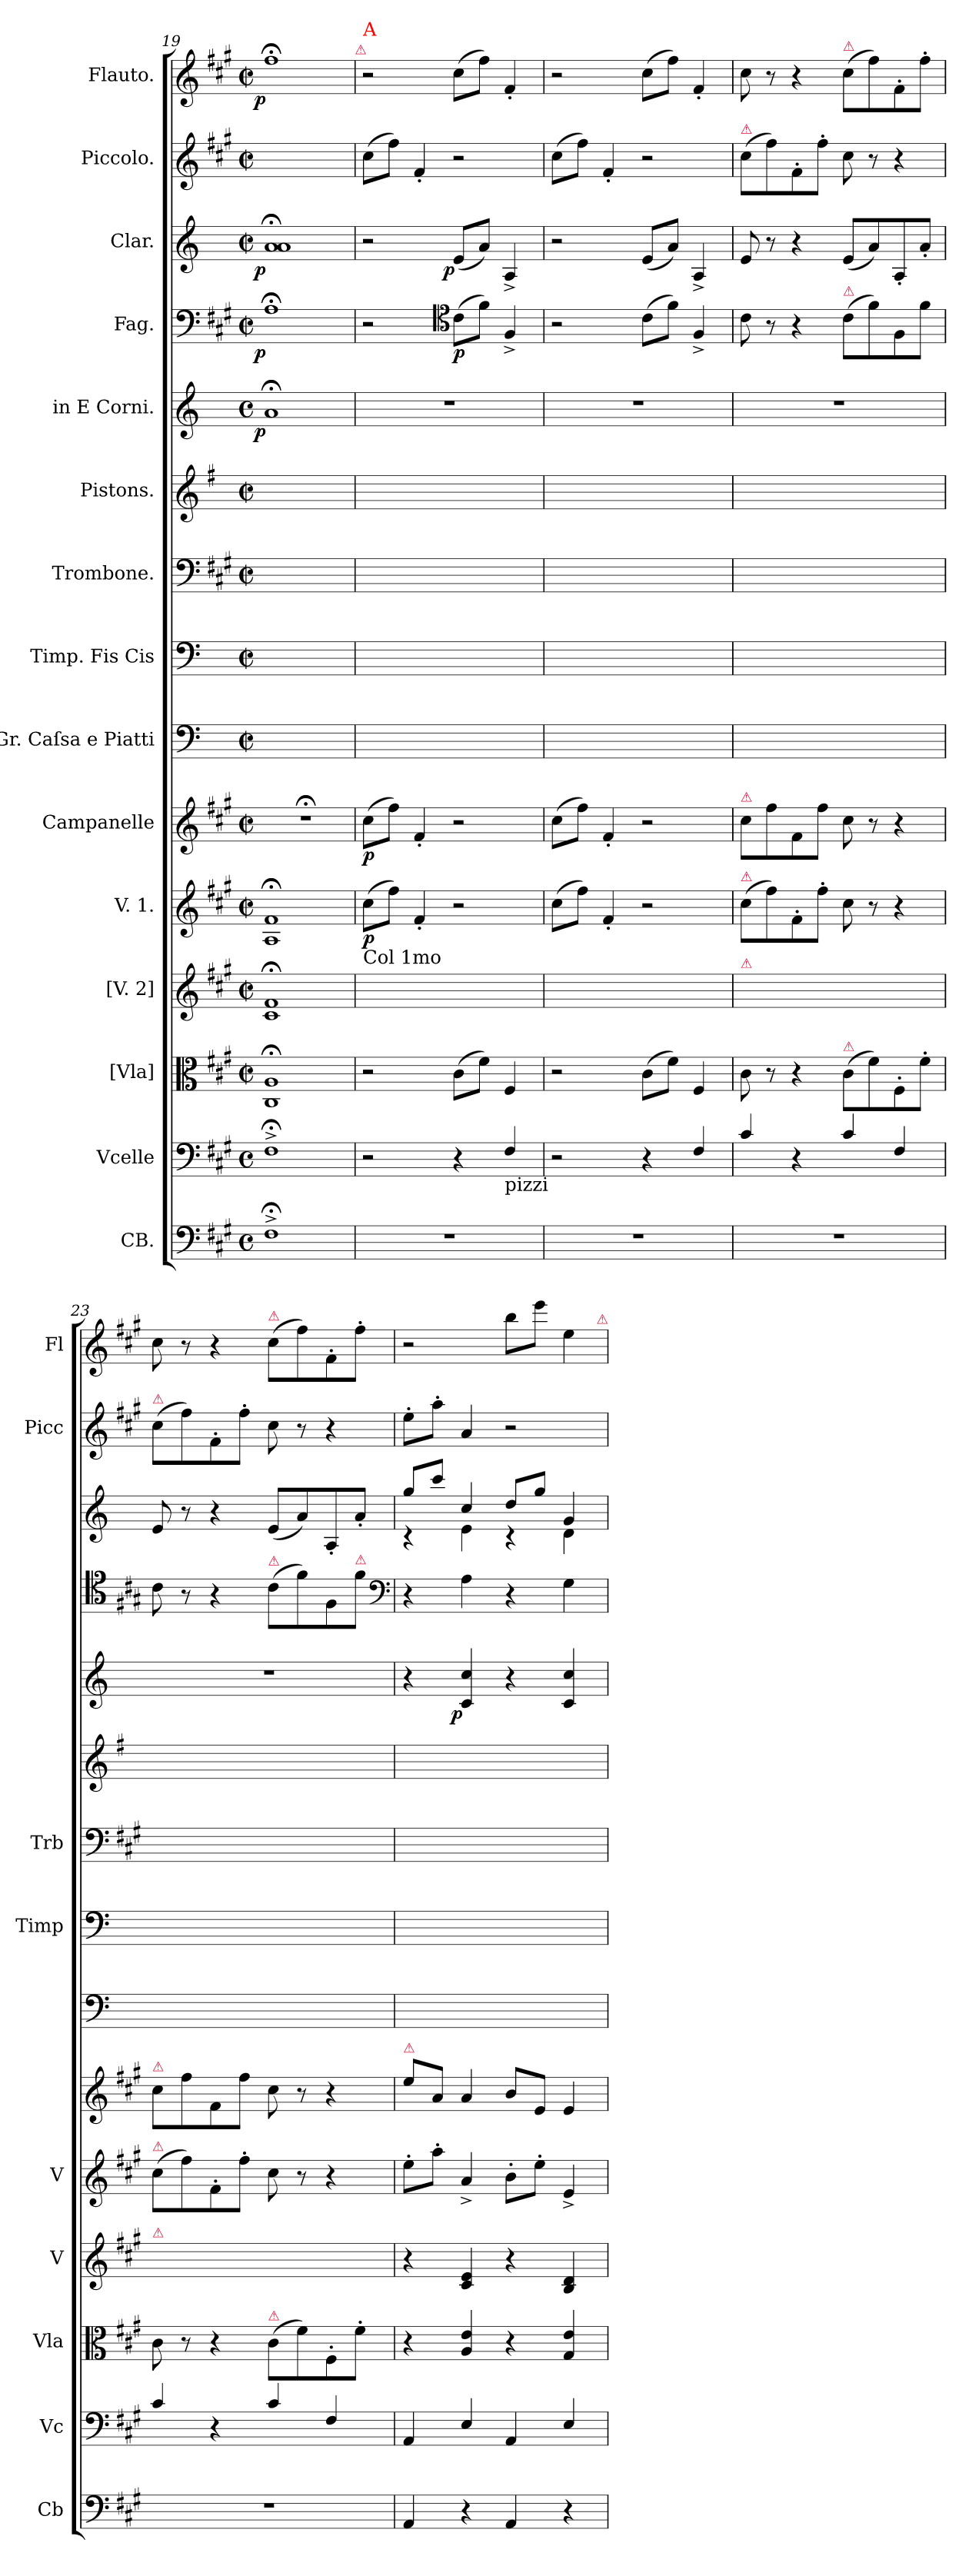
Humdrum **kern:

**kern	**kern	**kern	**kern	**kern	**dynam	**kern	**dynam	**kern	**kern	**kern	**kern	**kern	**dynam	**kern	**dynam	**kern	**dynam	**kern	**kern	**dynam
*part15	*part14	*part13	*part12	*part11	*part11	*part10	*part10	*part9	*part8	*part7	*part6	*part5	*part5	*part4	*part4	*part3	*part3	*part2	*part1	*part1
*staff15	*staff14	*staff13	*staff12	*staff11	*staff11	*staff10	*staff10	*staff9	*staff8	*staff7	*staff6	*staff5	*staff5	*staff4	*staff4	*staff3	*staff3	*staff2	*staff1	*staff1
*I"CB.	*I"Vcelle	*I"[Vla]	*I"[V. 2]	*I"V. 1.	*	*I"Campanelle	*	*I"Gr. Caſsa e Piatti	*I"Timp. Fis Cis	*I"Trombone.	*I"Pistons.	*I"in E Corni.	*	*I"Fag.	*	*I"Clar.	*	*I"Piccolo.	*I"Flauto.	*
*I'Cb	*I'Vc	*I'Vla	*I'V	*I'V	*	*	*	*	*I'Timp	*I'Trb	*	*	*	*	*	*	*	*I'Picc	*I'Fl	*
*clefF4	*clefF4	*clefC3	*clefG2	*clefG2	*	*clefG2	*	*clefF4	*clefF4	*clefF4	*clefG2	*clefG2	*	*clefF4	*	*clefG2	*	*clefG2	*clefG2	*
*	*	*	*	*	*	*	*	*	*	*	*ITrd-1c-2	*ITrd5c8	*	*	*	*ITrd2c3	*	*	*	*
*k[f#c#g#]	*k[f#c#g#]	*k[f#c#g#]	*k[f#c#g#]	*k[f#c#g#]	*	*k[f#c#g#]	*	*k[]	*k[]	*k[f#c#g#]	*k[f#c#g#]	*k[f#c#g#d#]	*	*k[f#c#g#]	*	*k[f#c#g#]	*	*k[f#c#g#]	*k[f#c#g#]	*
*M2/2	*M2/2	*M2/2	*M2/2	*M2/2	*	*M2/2	*	*M2/2	*M2/2	*M2/2	*M2/2	*M2/2	*	*M2/2	*	*M2/2	*	*M2/2	*M2/2	*
*met(c)	*met(c)	*met(c|)	*met(c|)	*met(c|)	*	*met(c|)	*	*met(c|)	*met(c|)	*met(c|)	*met(c|)	*met(c)	*	*met(c|)	*	*met(c|)	*	*met(c|)	*met(c|)	*
=19	=19	=19	=19	=19	=19	=19	=19	=19	=19	=19	=19	=19	=19	=19	=19	=19	=19	=19	=19	=19
!	!	!	!	!	!	!	!	!	!	!	!	!	!LO:DY:rj	!	!LO:DY:rj	!	!LO:DY:rj	!	!	!LO:DY:rj
1F#;<^<	1F#;<^<	1C#;< 1A;<	1c#;< 1f#;<	1A;< 1f#;<	.	1r;<	.	1ryy	1ryy	1ryy	1ryy	1c#;<	p	1A;<	p	1f#;< 1f#;<	p	1ryy	1ff#;<	p
!	!	!	!	!	!	!	!	!	!	!	!	!	!	!	!	!	!	!	!LO:TX:a:color=crimson:t=⚠	!
=20	=20	=20	=20	=20	=20	=20	=20	=20	=20	=20	=20	=20	=20	=20	=20	=20	=20	=20	=20	=20
!	!	!	!	!	!	!	!	!	!	!	!	!	!	!	!	!	!	!	!LO:TX:a:color=red:t=A	!
!	!	!	!LO:TX:a:t=Col 1mo	!	!	!	!	!	!	!	!	!	!	!	!	!	!	!	!	!
1r	2r	2r	(8cc#\Lyy	(8cc#\L	p	(8cc#\L	p	1ryy	1ryy	1ryy	1ryy	1r	.	2r	.	2r	.	(8cc#\L	2r	.
.	.	.	8ff#\Jyy)	8ff#\J)	.	8ff#\J)	.	.	.	.	.	.	.	.	.	.	.	8ff#\J)	.	.
.	.	.	4f#'/yy	4f#'/	.	4f#'/	.	.	.	.	.	.	.	.	.	.	.	4f#'/	.	.
*	*	*	*	*	*	*	*	*	*	*	*	*	*	*clefC4	*	*	*	*	*	*
!	!	!	!	!	!	!	!	!	!	!	!	!	!	!	!	!	!LO:DY:rj	!	!	!
.	4r	(8c#\L	2ryy	2r	.	2r	.	.	.	.	.	.	.	(8c#\L	p	(8c#/L	p	2r	(8cc#\L	.
.	.	8f#\J)	.	.	.	.	.	.	.	.	.	.	.	8f#\J)	.	8f#/J)	.	.	8ff#\J)	.
!	!LO:TX:b:t=pizzi	!	!	!	!	!	!	!	!	!	!	!	!	!	!	!	!	!	!	!
.	4F#/	4F#/	.	.	.	.	.	.	.	.	.	.	.	4F#^/	.	4F#^/	.	.	4f#'/	.
=21	=21	=21	=21	=21	=21	=21	=21	=21	=21	=21	=21	=21	=21	=21	=21	=21	=21	=21	=21	=21
1r	2r	2r	(8cc#\Lyy	(8cc#\L	.	(8cc#\L	.	1ryy	1ryy	1ryy	1ryy	1r	.	2r	.	2r	.	(8cc#\L	2r	.
.	.	.	8ff#\Jyy)	8ff#\J)	.	8ff#\J)	.	.	.	.	.	.	.	.	.	.	.	8ff#\J)	.	.
.	.	.	4f#'/yy	4f#'/	.	4f#'/	.	.	.	.	.	.	.	.	.	.	.	4f#'/	.	.
.	4r	(8c#\L	2ryy	2r	.	2r	.	.	.	.	.	.	.	(8c#\L	.	(8c#/L	.	2r	(8cc#\L	.
.	.	8f#\J)	.	.	.	.	.	.	.	.	.	.	.	8f#\J)	.	8f#/J)	.	.	8ff#\J)	.
.	4F#/	4F#/	.	.	.	.	.	.	.	.	.	.	.	4F#^/	.	4F#^/	.	.	4f#'/	.
=22	=22	=22	=22	=22	=22	=22	=22	=22	=22	=22	=22	=22	=22	=22	=22	=22	=22	=22	=22	=22
!	!	!	!	!	!	!	!	!	!	!	!	!	!	!	!	!	!	!LO:TX:a:color=crimson:t=⚠	!	!
!	!	!	!	!	!	!LO:TX:a:color=crimson:t=⚠	!	!	!	!	!	!	!	!	!	!	!	!	!	!
!	!	!	!	!LO:TX:a:color=crimson:t=⚠	!	!	!	!	!	!	!	!	!	!	!	!	!	!	!	!
!	!	!	!LO:TX:a:color=crimson:t=⚠	!	!	!	!	!	!	!	!	!	!	!	!	!	!	!	!	!
1r	4c#/	8c#\	(8cc#\Lyy	(8cc#\L	.	8cc#\L	.	1ryy	1ryy	1ryy	1ryy	1r	.	8c#\	.	8c#/	.	(8cc#\L	8cc#\	.
.	.	8r	8ff#\yy)	8ff#\)	.	8ff#\	.	.	.	.	.	.	.	8r	.	8r	.	8ff#\)	8r	.
.	4r	4r	8f#'/yy	8f#'/	.	8f#/	.	.	.	.	.	.	.	4r	.	4r	.	8f#'/	4r	.
.	.	.	8ff#'\Jyy	8ff#'\J	.	8ff#\J	.	.	.	.	.	.	.	.	.	.	.	8ff#'\J	.	.
!	!	!	!	!	!	!	!	!	!	!	!	!	!	!	!	!	!	!	!LO:TX:a:color=crimson:t=⚠	!
!	!	!	!	!	!	!	!	!	!	!	!	!	!	!LO:TX:a:color=crimson:t=⚠	!	!	!	!	!	!
!	!	!LO:TX:a:color=crimson:t=⚠	!	!	!	!	!	!	!	!	!	!	!	!	!	!	!	!	!	!
.	4c#/	(8c#\L	8cc#\yy	8cc#\	.	8cc#\	.	.	.	.	.	.	.	(8c#\L	.	(8c#/L	.	8cc#\	(8cc#\L	.
.	.	8f#\)	8ryy	8r	.	8r	.	.	.	.	.	.	.	8f#\)	.	8f#/)	.	8r	8ff#\)	.
.	4F#/	8F#'/	4ryy	4r	.	4r	.	.	.	.	.	.	.	8F#/	.	8F#'/	.	4r	8f#'/	.
.	.	8f#'\J	.	.	.	.	.	.	.	.	.	.	.	8f#\J	.	8f#'/J	.	.	8ff#'\J	.
=23	=23	=23	=23	=23	=23	=23	=23	=23	=23	=23	=23	=23	=23	=23	=23	=23	=23	=23	=23	=23
!	!	!	!	!	!	!	!	!	!	!	!	!	!	!	!	!	!	!LO:TX:a:color=crimson:t=⚠	!	!
!	!	!	!	!	!	!LO:TX:a:color=crimson:t=⚠	!	!	!	!	!	!	!	!	!	!	!	!	!	!
!	!	!	!	!LO:TX:a:color=crimson:t=⚠	!	!	!	!	!	!	!	!	!	!	!	!	!	!	!	!
!	!	!	!LO:TX:a:color=crimson:t=⚠	!	!	!	!	!	!	!	!	!	!	!	!	!	!	!	!	!
1r	4c#/	8c#\	(8cc#\Lyy	(8cc#\L	.	8cc#\L	.	1ryy	1ryy	1ryy	1ryy	1r	.	8c#\	.	8c#/	.	(8cc#\L	8cc#\	.
.	.	8r	8ff#\yy)	8ff#\)	.	8ff#\	.	.	.	.	.	.	.	8r	.	8r	.	8ff#\)	8r	.
.	4r	4r	8f#'/yy	8f#'/	.	8f#/	.	.	.	.	.	.	.	4r	.	4r	.	8f#'/	4r	.
.	.	.	8ff#'\Jyy	8ff#'\J	.	8ff#\J	.	.	.	.	.	.	.	.	.	.	.	8ff#'\J	.	.
!	!	!	!	!	!	!	!	!	!	!	!	!	!	!	!	!	!	!	!LO:TX:a:color=crimson:t=⚠	!
!	!	!	!	!	!	!	!	!	!	!	!	!	!	!LO:TX:a:color=crimson:t=⚠	!	!	!	!	!	!
!	!	!LO:TX:a:color=crimson:t=⚠	!	!	!	!	!	!	!	!	!	!	!	!	!	!	!	!	!	!
.	4c#/	(8c#\L	8cc#\yy	8cc#\	.	8cc#\	.	.	.	.	.	.	.	(8c#\L	.	(8c#/L	.	8cc#\	(8cc#\L	.
.	.	8f#\)	8ryy	8r	.	8r	.	.	.	.	.	.	.	8f#\)	.	8f#/)	.	8r	8ff#\)	.
.	4F#/	8F#'/	4ryy	4r	.	4r	.	.	.	.	.	.	.	8F#/	.	8F#'/	.	4r	8f#'/	.
!	!	!	!	!	!	!	!	!	!	!	!	!	!	!LO:TX:a:color=crimson:t=⚠	!	!	!	!	!	!
.	.	8f#'\J	.	.	.	.	.	.	.	.	.	.	.	8f#\J	.	8f#'/J	.	.	8ff#'\J	.
*	*	*	*	*	*	*	*	*	*	*	*	*	*	*clefF4	*	*	*	*	*	*
=24	=24	=24	=24	=24	=24	=24	=24	=24	=24	=24	=24	=24	=24	=24	=24	=24	=24	=24	=24	=24
*	*	*	*	*	*	*	*	*	*	*	*	*	*	*	*	*^	*	*	*	*
!	!	!	!	!	!	!LO:TX:a:color=crimson:t=⚠	!	!	!	!	!	!	!	!	!	!	!	!	!	!	!
4AA/	4AA/	4r	4r	8ee'\L	.	8ee\L	.	1ryy	1ryy	1ryy	1ryy	4r	.	4r	.	8ee/L	4r	.	8ee'\L	2r	.
.	.	.	.	8aa'\J	.	8a/J	.	.	.	.	.	.	.	.	.	8aa/J	.	.	8aa'\J	.	.
!	!	!	!	!	!	!	!	!	!	!	!	!	!LO:DY:rj	!	!	!	!	!	!	!	!
4r	4E/	4A/ 4e/	4c#/ 4e/	4a^/	.	4a/	.	.	.	.	.	4E/ 4e/	p	4A\	.	4a/	4c#\	.	4a/	.	.
4AA/	4AA/	4r	4r	8b'\L	.	8b/L	.	.	.	.	.	4r	.	4r	.	8b/L	4r	.	2r	8bb\L	.
.	.	.	.	8ee'\J	.	8e/J	.	.	.	.	.	.	.	.	.	8ee/J	.	.	.	8eee\J	.
4r	4E/	4G#/ 4e/	4B/ 4d/	4e^/	.	4e/	.	.	.	.	.	4E/ 4e/	.	4G#\	.	4e/	4B\	.	.	4ee\	.
!	!	!	!	!	!	!	!	!	!	!	!	!	!	!	!	!	!	!	!	!LO:TX:a:color=crimson:t=⚠	!
*	*	*	*	*	*	*	*	*	*	*	*	*	*	*	*	*v	*v	*	*	*	*
=	=	=	=	=	=	=	=	=	=	=	=	=	=	=	=	=	=	=	=	=
*-	*-	*-	*-	*-	*-	*-	*-	*-	*-	*-	*-	*-	*-	*-	*-	*-	*-	*-	*-	*-
